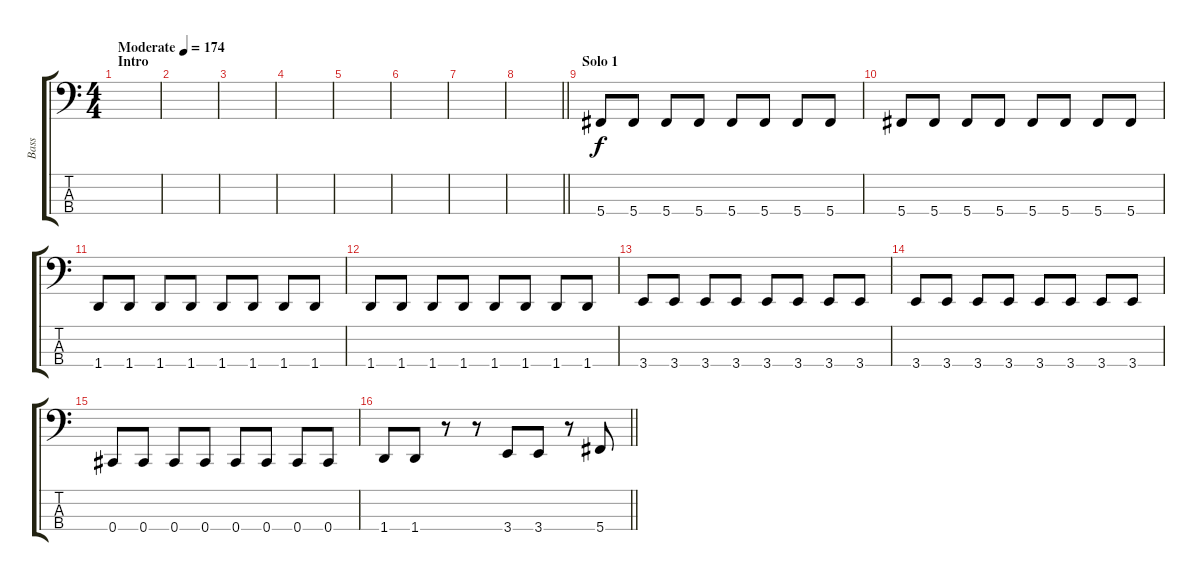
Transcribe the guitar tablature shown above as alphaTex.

\track ("Bass" "Bass") {instrument electricbasspick}
\staff {score tabs}
\tuning (Gb2 Db2 Ab1 Db1) {hide}
\ts (4 4)
\section ("" "Intro")
\tempo (174 "Moderate")
\clef f4
\ks c
|
|
|
|
|
|
|
\barLineRight lightlight
|
\section ("" "Solo 1")
5.4.8 5.4.8 5.4.8 5.4.8 5.4.8 5.4.8 5.4.8 5.4.8 |
5.4.8 5.4.8 5.4.8 5.4.8 5.4.8 5.4.8 5.4.8 5.4.8 |
1.4.8 1.4.8 1.4.8 1.4.8 1.4.8 1.4.8 1.4.8 1.4.8 |
1.4.8 1.4.8 1.4.8 1.4.8 1.4.8 1.4.8 1.4.8 1.4.8 |
3.4.8 3.4.8 3.4.8 3.4.8 3.4.8 3.4.8 3.4.8 3.4.8 |
3.4.8 3.4.8 3.4.8 3.4.8 3.4.8 3.4.8 3.4.8 3.4.8 |
0.4.8 0.4.8 0.4.8 0.4.8 0.4.8 0.4.8 0.4.8 0.4.8 |
\barLineRight lightlight
1.4.8 1.4.8 r.8 r.8 3.4.8 3.4.8 r.8 5.4.8
